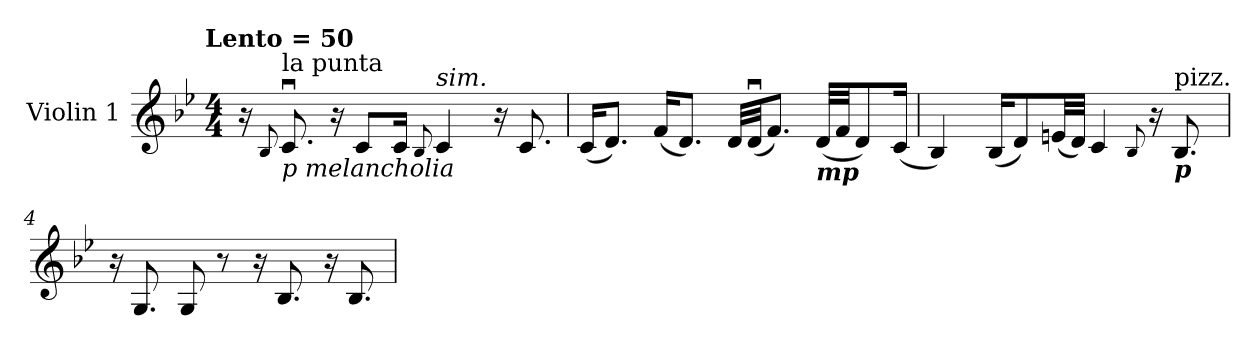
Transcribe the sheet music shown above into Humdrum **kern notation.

**kern
*part1
*staff1
*I"Violin 1
*I'Vln. 1
*clefG2
*k[b-e-]
!!LO:TX:omd:t=Lento  = 50
*M4/4
*MM50
=1
16r
8qqB-/
!LO:TX:b:i:t=p melancholia
!LO:TX:a:t=la punta
8.cu/
16r
8c/L
16c/Jk
8qqB-/
!LO:TX:a:i:t=sim.
4c/
16r
8.c/
=2
(<16c/KL
8.d/J)
(<16f/KL
8.d/J)
32d/LLL
(<32du/JJ
8.f/J)
!LO:TX:b:Bi:t=mp
(<32d/LLL
32f/JJ
8d/)
(<16c/Jk
=3
4B-/)
(<16B-/KL
8d/)
(<32en/LL
32d/JJJ)
4c/
8qqB-/
16r
!LO:TX:a:t=pizz.
!LO:TX:b:Bi:t=p
8.B-/
!!LO:LB:g=z
=4
16r
8.G/
8G/
8r
16r
8.B-/
16r
8.B-/
=
*-
